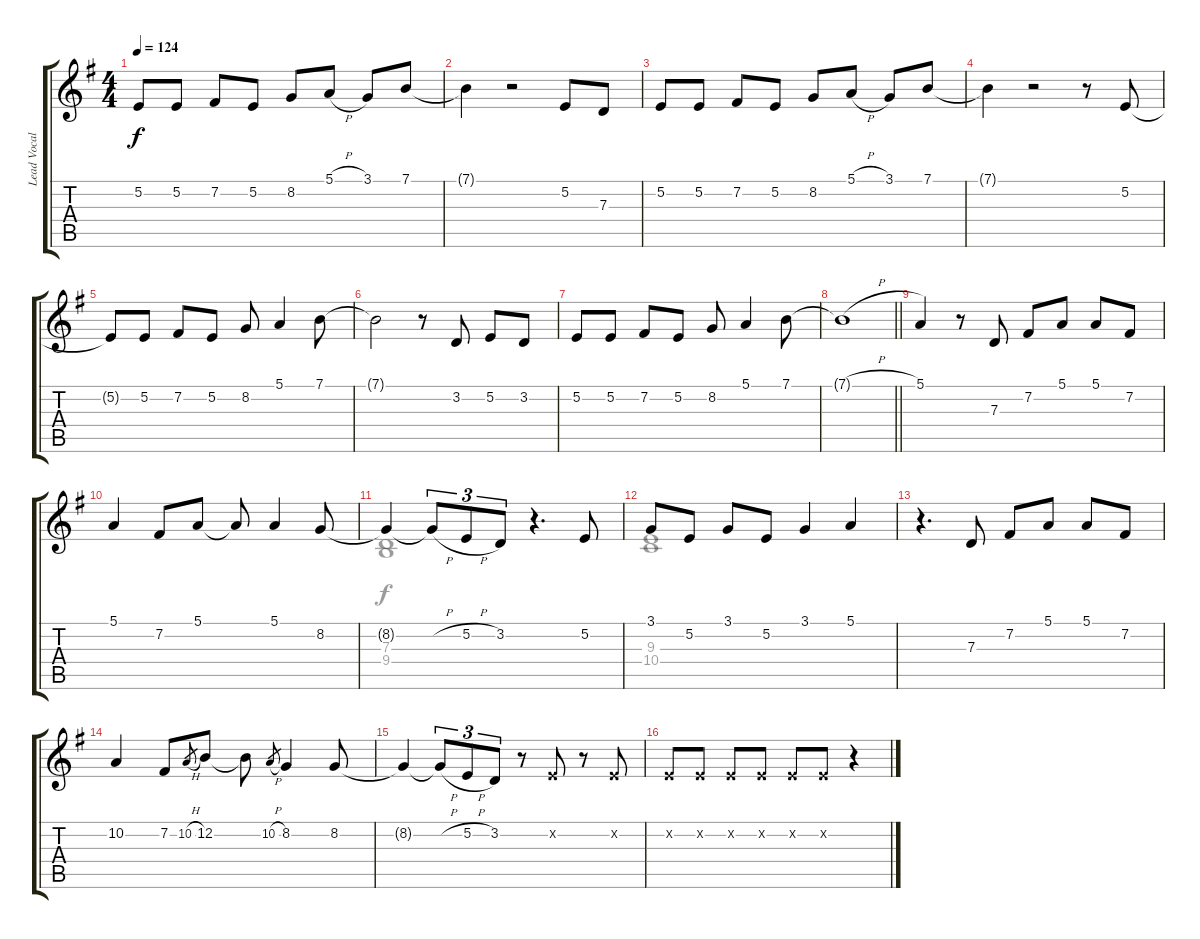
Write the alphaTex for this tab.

\track ("Lead Vocals " "Lead Vocal") {instrument synthvoice}
\staff {score tabs}
\tuning (E4 B3 G3 D3 A2 E2) {hide}
\voice
\ts (4 4)
\tempo 124
\clef g2
\ks g
5.2.8{dy f} 5.2.8 7.2.8 5.2.8 8.2.8 5.1{h}.8 3.1.8 7.1.8 |
7.1{t}.4 r.2 5.2.8 7.3.8 |
5.2.8 5.2.8 7.2.8 5.2.8 8.2.8 5.1{h}.8 3.1.8 7.1.8 |
7.1{t}.4 r.2 r.8 5.2.8 |
5.2{t}.8 5.2.8 7.2.8 5.2.8 8.2.8 5.1.4 7.1.8 |
7.1{t}.2 r.8 3.2.8 5.2.8 3.2.8 |
5.2.8 5.2.8 7.2.8 5.2.8 8.2.8 5.1.4 7.1.8 |
\barLineRight lightlight
7.1{h t}.1 |
5.1.4 r.8 7.3.8 7.2.8 5.1.8 5.1.8 7.2.8 |
5.1.4 7.2.8 5.1.8 5.1{t}.8 5.1.4 8.2.8 |
8.2{t}.4 8.2{h t}.8{tu (3 2)} 5.2{h}.8{tu (3 2)} 3.2.8{tu (3 2)} r.4{d} 5.2.8 |
3.1.8 5.2.8 3.1.8 5.2.8 3.1.4 5.1.4 |
r.4{d} 7.3.8 7.2.8 5.1.8 5.1.8 7.2.8 |
10.2.4 7.2.8 10.2{h}.8{gr} 12.2.8 12.2{t}.8 10.2{h}.8{gr} 8.2.4 8.2.8 |
8.2{t}.4 8.2{h t}.8{tu (3 2)} 5.2{h}.8{tu (3 2)} 3.2.8{tu (3 2)} r.8 5.2{x}.8 r.8 5.2{x}.8 |
5.2{x}.8 5.2{x}.8 5.2{x}.8 5.2{x}.8 5.2{x}.8 5.2{x}.8 r.4
\voice
\clef g2
\ottava regular
\simile none
\ks g
|
|
|
|
|
|
|
\barLineRight lightlight
|
|
|
(7.3 9.4).1 |
(9.3 10.4).1 |
|
|
|
